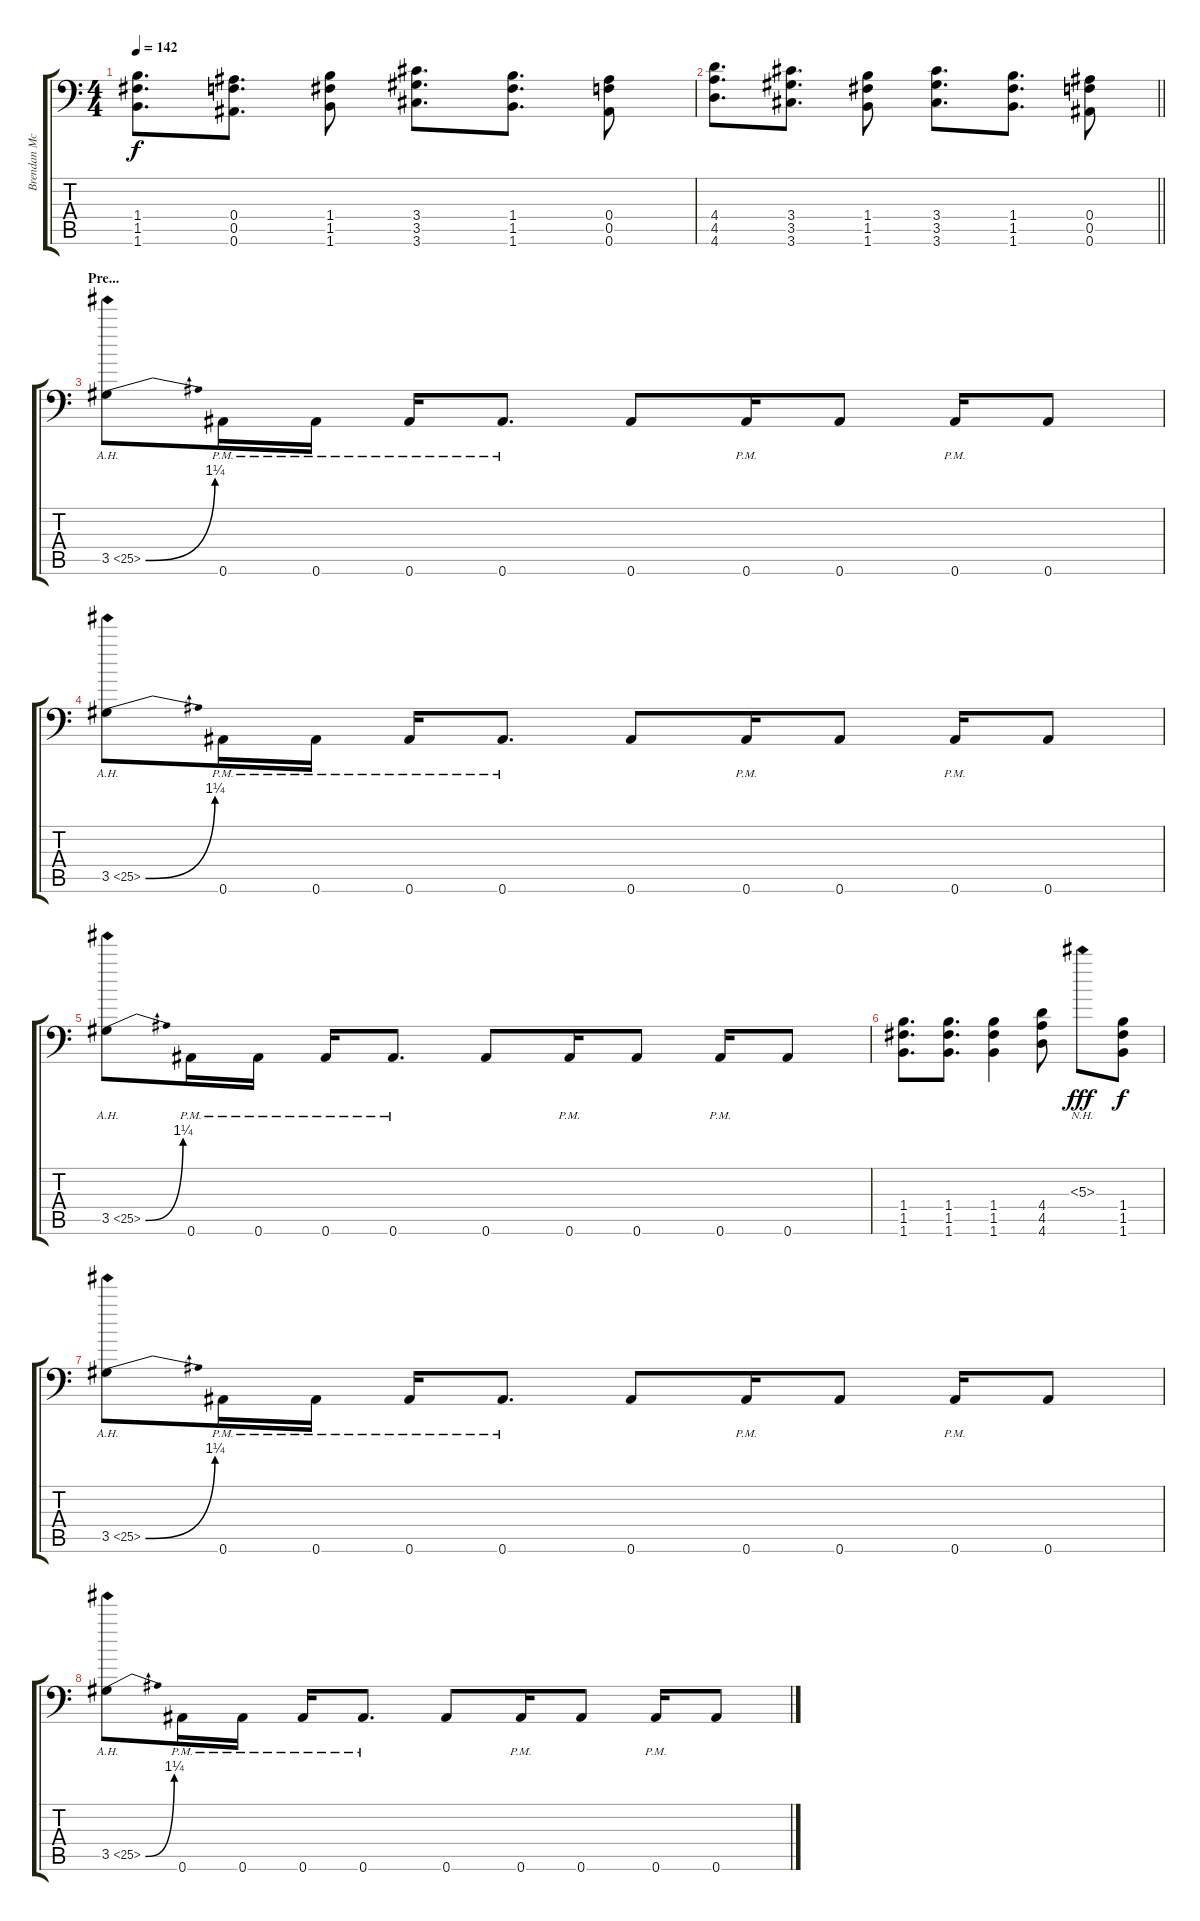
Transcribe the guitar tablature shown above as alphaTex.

\track ("Brendan McDonald" "Brendan Mc") {instrument distortionguitar}
\staff {score tabs}
\tuning (C4 G3 Eb3 Bb2 F2 Bb1) {hide}
\ts (4 4)
\tempo 142
\clef f4
\ks c
(1.4 1.5 1.6).8{d dy f} (0.4 0.5 0.6).8{d} (1.4 1.5 1.6).8 (3.4 3.5 3.6).8{d} (1.4 1.5 1.6).8{d} (0.4 0.5 0.6).8 |
\barLineRight lightlight
(4.4 4.5 4.6).8{d} (3.4 3.5 3.6).8{d} (1.4 1.5 1.6).8 (3.4 3.5 3.6).8{d} (1.4 1.5 1.6).8{d} (0.4 0.5 0.6).8 |
\section ("" "Pre...")
3.5{be (bend 0 0 60 5) ah 22}.8 0.6{pm}.16 0.6{pm}.16 0.6{pm}.16 0.6{pm}.8{d} 0.6.8 0.6{pm}.16 0.6.8 0.6{pm}.16 0.6.8 |
3.5{be (bend 0 0 60 5) ah 22}.8 0.6{pm}.16 0.6{pm}.16 0.6{pm}.16 0.6{pm}.8{d} 0.6.8 0.6{pm}.16 0.6.8 0.6{pm}.16 0.6.8 |
3.5{be (bend 0 0 60 5) ah 22}.8 0.6{pm}.16 0.6{pm}.16 0.6{pm}.16 0.6{pm}.8{d} 0.6.8 0.6{pm}.16 0.6.8 0.6{pm}.16 0.6.8 |
(1.4 1.5 1.6).8{d} (1.4 1.5 1.6).8{d} (1.4 1.5 1.6).4 (4.4 4.5 4.6).8 5.3{nh}.8{dy fff} (1.4 1.5 1.6).8{dy f} |
3.5{be (bend 0 0 60 5) ah 22}.8 0.6{pm}.16 0.6{pm}.16 0.6{pm}.16 0.6{pm}.8{d} 0.6.8 0.6{pm}.16 0.6.8 0.6{pm}.16 0.6.8 |
3.5{be (bend 0 0 60 5) ah 22}.8 0.6{pm}.16 0.6{pm}.16 0.6{pm}.16 0.6{pm}.8{d} 0.6.8 0.6{pm}.16 0.6.8 0.6{pm}.16 0.6.8
